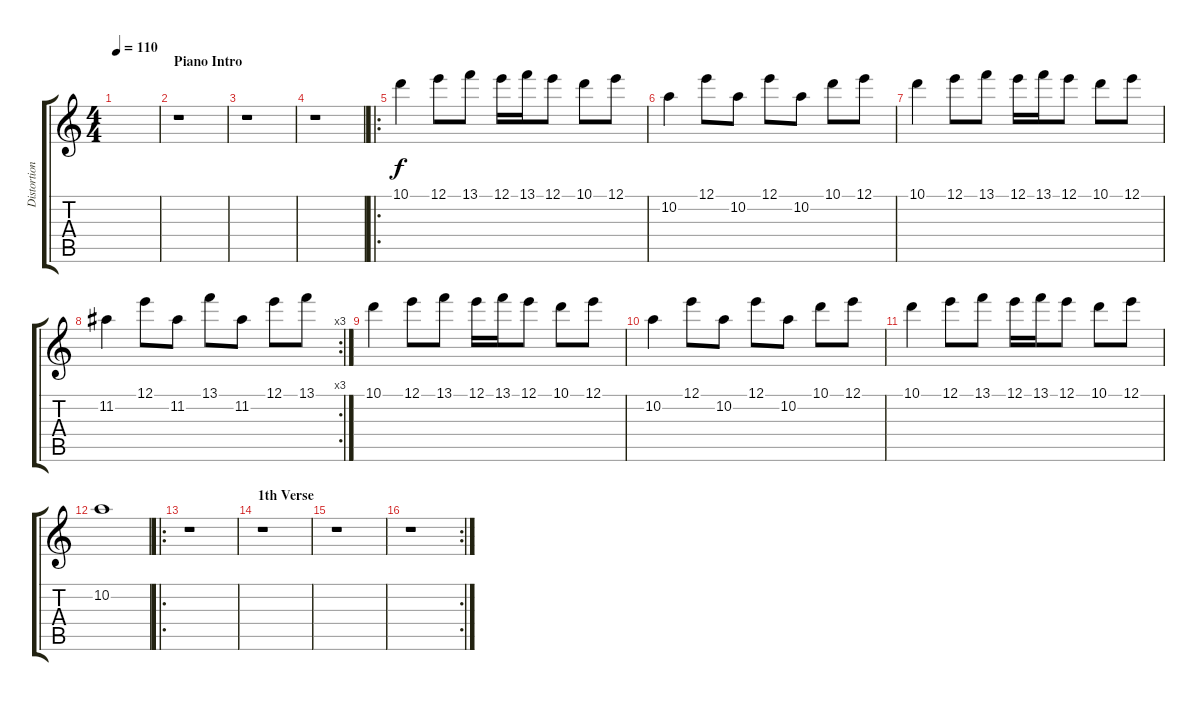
\track ("Distortion/Solo" "Distortion") {instrument distortionguitar}
\staff {score tabs}
\tuning (E4 B3 G3 D3 A2 E2) {hide}
\ts (4 4)
\tempo 110
\clef g2
\ks c
|
\section ("" "Piano Intro")
r.1 |
r.1 |
r.1 |
\ro
10.1.4 12.1.8 13.1.8 12.1.16 13.1.16 12.1.8 10.1.8 12.1.8 |
10.2.4 12.1.8 10.2.8 12.1.8 10.2.8 10.1.8 12.1.8 |
10.1.4 12.1.8 13.1.8 12.1.16 13.1.16 12.1.8 10.1.8 12.1.8 |
\rc 3
11.2.4 12.1.8 11.2.8 13.1.8 11.2.8 12.1.8 13.1.8 |
10.1.4 12.1.8 13.1.8 12.1.16 13.1.16 12.1.8 10.1.8 12.1.8 |
10.2.4 12.1.8 10.2.8 12.1.8 10.2.8 10.1.8 12.1.8 |
10.1.4 12.1.8 13.1.8 12.1.16 13.1.16 12.1.8 10.1.8 12.1.8 |
10.2.1 |
\ro
r.1 |
\section ("" "1th Verse")
r.1 |
r.1 |
\rc 2
r.1
